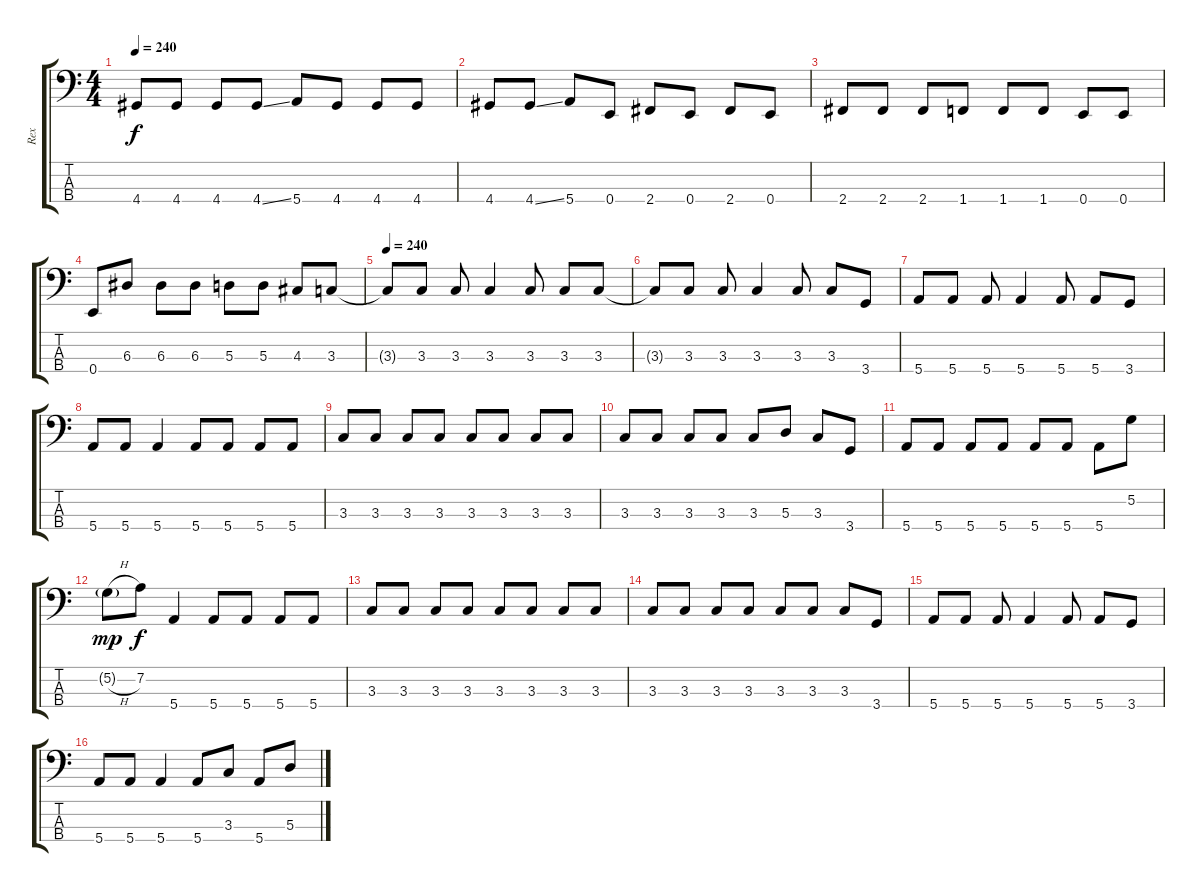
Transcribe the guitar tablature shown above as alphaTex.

\track ("Rex" "Rex") {instrument electricbassfinger}
\staff {score tabs}
\tuning (G2 D2 A1 E1) {hide}
\ts (4 4)
\tempo 240
\clef f4
\ks c
4.4.8{dy f} 4.4.8 4.4.8 4.4{ss}.8 5.4.8 4.4.8 4.4.8 4.4.8 |
4.4.8 4.4{ss}.8 5.4.8 0.4.8 2.4.8 0.4.8 2.4.8 0.4.8 |
2.4.8 2.4.8 2.4.8 1.4.8 1.4.8 1.4.8 0.4.8 0.4.8 |
0.4.8 6.3.8 6.3.8 6.3.8 5.3.8 5.3.8 4.3.8 3.3.8 |
\tempo 240
3.3{t}.8 3.3.8 3.3.8 3.3.4 3.3.8 3.3.8 3.3.8 |
3.3{t}.8 3.3.8 3.3.8 3.3.4 3.3.8 3.3.8 3.4.8 |
5.4.8 5.4.8 5.4.8 5.4.4 5.4.8 5.4.8 3.4.8 |
5.4.8 5.4.8 5.4.4 5.4.8 5.4.8 5.4.8 5.4.8 |
3.3.8 3.3.8 3.3.8 3.3.8 3.3.8 3.3.8 3.3.8 3.3.8 |
3.3.8 3.3.8 3.3.8 3.3.8 3.3.8 5.3.8 3.3.8 3.4.8 |
5.4.8 5.4.8 5.4.8 5.4.8 5.4.8 5.4.8 5.4.8 5.2.8 |
5.2{h g}.8{dy mp} 7.2.8{dy f} 5.4.4 5.4.8 5.4.8 5.4.8 5.4.8 |
3.3.8 3.3.8 3.3.8 3.3.8 3.3.8 3.3.8 3.3.8 3.3.8 |
3.3.8 3.3.8 3.3.8 3.3.8 3.3.8 3.3.8 3.3.8 3.4.8 |
5.4.8 5.4.8 5.4.8 5.4.4 5.4.8 5.4.8 3.4.8 |
5.4.8 5.4.8 5.4.4 5.4.8 3.3.8 5.4.8 5.3.8
